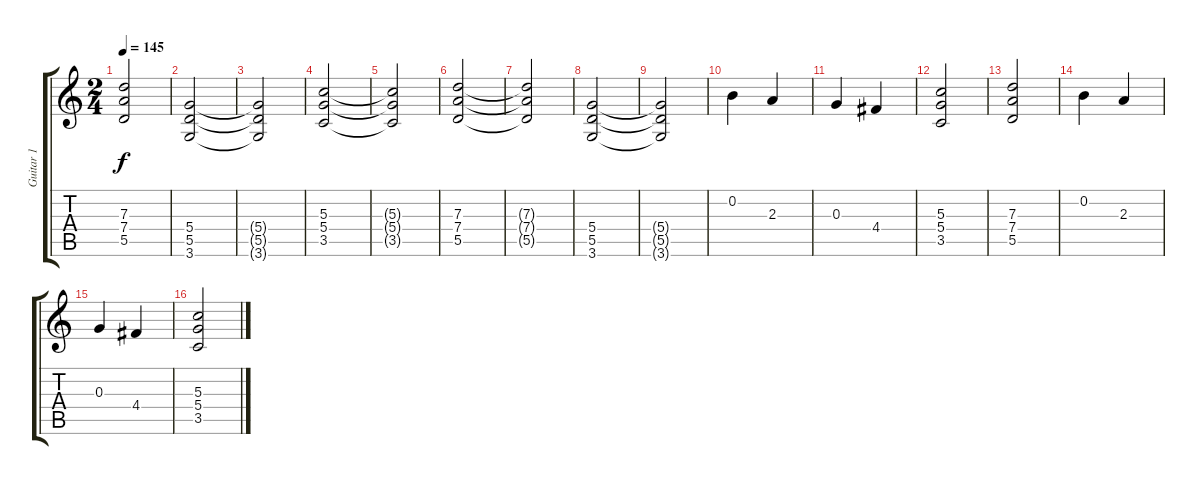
\track ("Guitar 1" "Guitar 1") {instrument distortionguitar}
\staff {score tabs}
\tuning (E4 B3 G3 D3 A2 E2) {hide}
\ts (2 4)
\tempo 145
\clef g2
\ks c
(7.3{t} 7.4{t} 5.5{t}).2{dy f} |
(5.4 5.5 3.6).2 |
(5.4{t} 5.5{t} 3.6{t}).2 |
(5.3 5.4 3.5).2 |
(5.3{t} 5.4{t} 3.5{t}).2 |
(7.3 7.4 5.5).2 |
(7.3{t} 7.4{t} 5.5{t}).2 |
(5.4 5.5 3.6).2 |
(5.4{t} 5.5{t} 3.6{t}).2 |
0.2.4 2.3.4 |
0.3.4 4.4.4 |
(5.3 5.4 3.5).2 |
(7.3 7.4 5.5).2 |
0.2.4 2.3.4 |
0.3.4 4.4.4 |
(5.3 5.4 3.5).2
